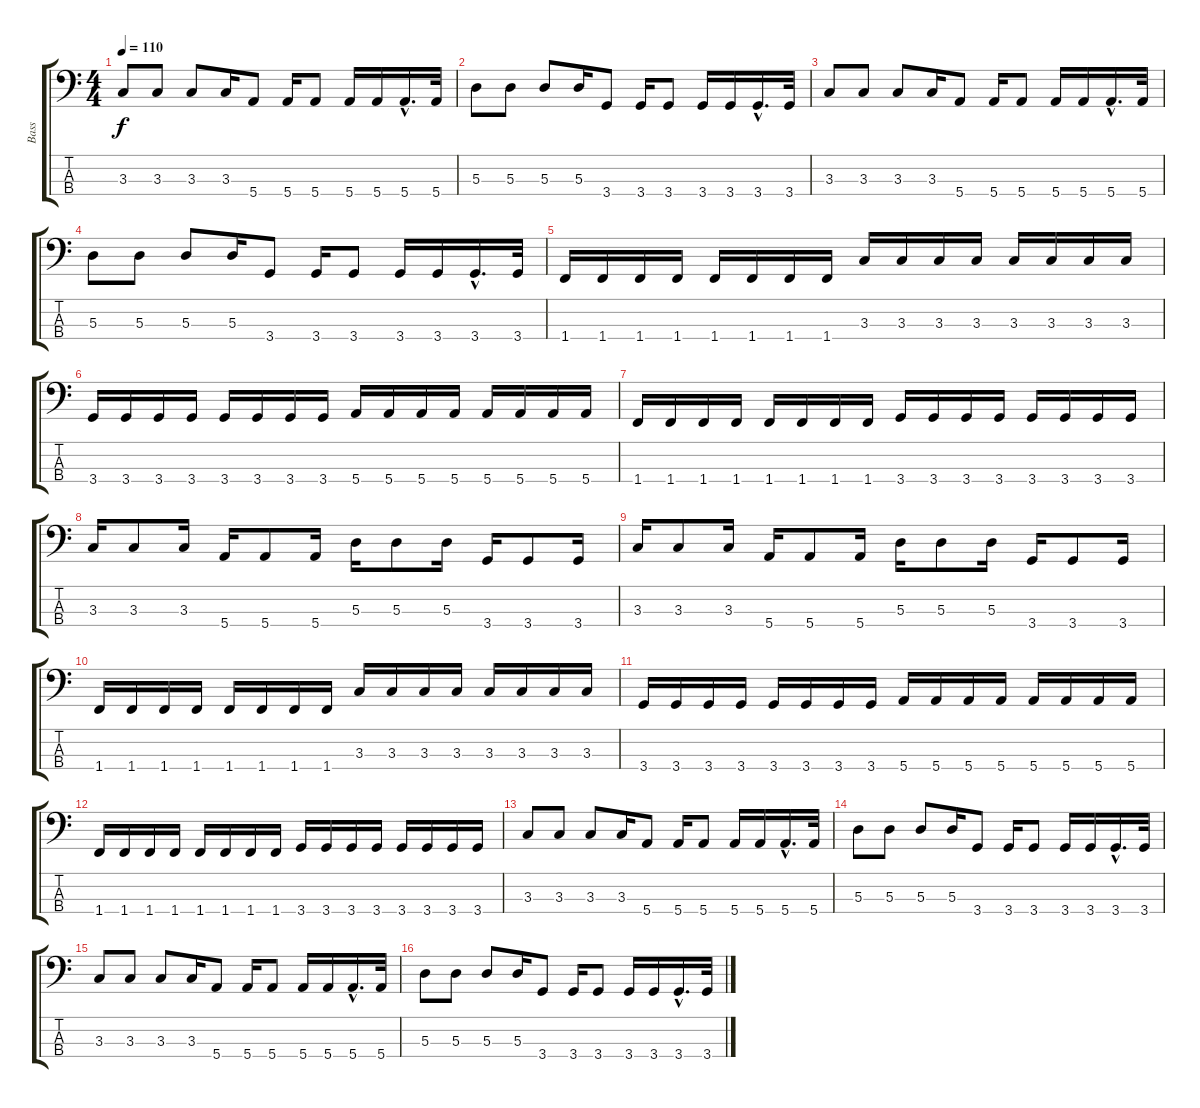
\track ("Bass" "Bass") {instrument electricbasspick}
\staff {score tabs}
\tuning (G2 D2 A1 E1) {hide}
\ts (4 4)
\tempo 110
\clef f4
\ks c
3.3.8{dy f} 3.3.8 3.3.8 3.3.16 5.4.8 5.4.16 5.4.8 5.4.16 5.4.16 5.4{hac}.16{d} 5.4.32 |
5.3.8 5.3.8 5.3.8 5.3.16 3.4.8 3.4.16 3.4.8 3.4.16 3.4.16 3.4{hac}.16{d} 3.4.32 |
3.3.8 3.3.8 3.3.8 3.3.16 5.4.8 5.4.16 5.4.8 5.4.16 5.4.16 5.4{hac}.16{d} 5.4.32 |
5.3.8 5.3.8 5.3.8 5.3.16 3.4.8 3.4.16 3.4.8 3.4.16 3.4.16 3.4{hac}.16{d} 3.4.32 |
1.4.16 1.4.16 1.4.16 1.4.16 1.4.16 1.4.16 1.4.16 1.4.16 3.3.16 3.3.16 3.3.16 3.3.16 3.3.16 3.3.16 3.3.16 3.3.16 |
3.4.16 3.4.16 3.4.16 3.4.16 3.4.16 3.4.16 3.4.16 3.4.16 5.4.16 5.4.16 5.4.16 5.4.16 5.4.16 5.4.16 5.4.16 5.4.16 |
1.4.16 1.4.16 1.4.16 1.4.16 1.4.16 1.4.16 1.4.16 1.4.16 3.4.16 3.4.16 3.4.16 3.4.16 3.4.16 3.4.16 3.4.16 3.4.16 |
3.3.16 3.3.8 3.3.16 5.4.16 5.4.8 5.4.16 5.3.16 5.3.8 5.3.16 3.4.16 3.4.8 3.4.16 |
3.3.16 3.3.8 3.3.16 5.4.16 5.4.8 5.4.16 5.3.16 5.3.8 5.3.16 3.4.16 3.4.8 3.4.16 |
1.4.16 1.4.16 1.4.16 1.4.16 1.4.16 1.4.16 1.4.16 1.4.16 3.3.16 3.3.16 3.3.16 3.3.16 3.3.16 3.3.16 3.3.16 3.3.16 |
3.4.16 3.4.16 3.4.16 3.4.16 3.4.16 3.4.16 3.4.16 3.4.16 5.4.16 5.4.16 5.4.16 5.4.16 5.4.16 5.4.16 5.4.16 5.4.16 |
1.4.16 1.4.16 1.4.16 1.4.16 1.4.16 1.4.16 1.4.16 1.4.16 3.4.16 3.4.16 3.4.16 3.4.16 3.4.16 3.4.16 3.4.16 3.4.16 |
3.3.8 3.3.8 3.3.8 3.3.16 5.4.8 5.4.16 5.4.8 5.4.16 5.4.16 5.4{hac}.16{d} 5.4.32 |
5.3.8 5.3.8 5.3.8 5.3.16 3.4.8 3.4.16 3.4.8 3.4.16 3.4.16 3.4{hac}.16{d} 3.4.32 |
3.3.8 3.3.8 3.3.8 3.3.16 5.4.8 5.4.16 5.4.8 5.4.16 5.4.16 5.4{hac}.16{d} 5.4.32 |
5.3.8 5.3.8 5.3.8 5.3.16 3.4.8 3.4.16 3.4.8 3.4.16 3.4.16 3.4{hac}.16{d} 3.4.32
